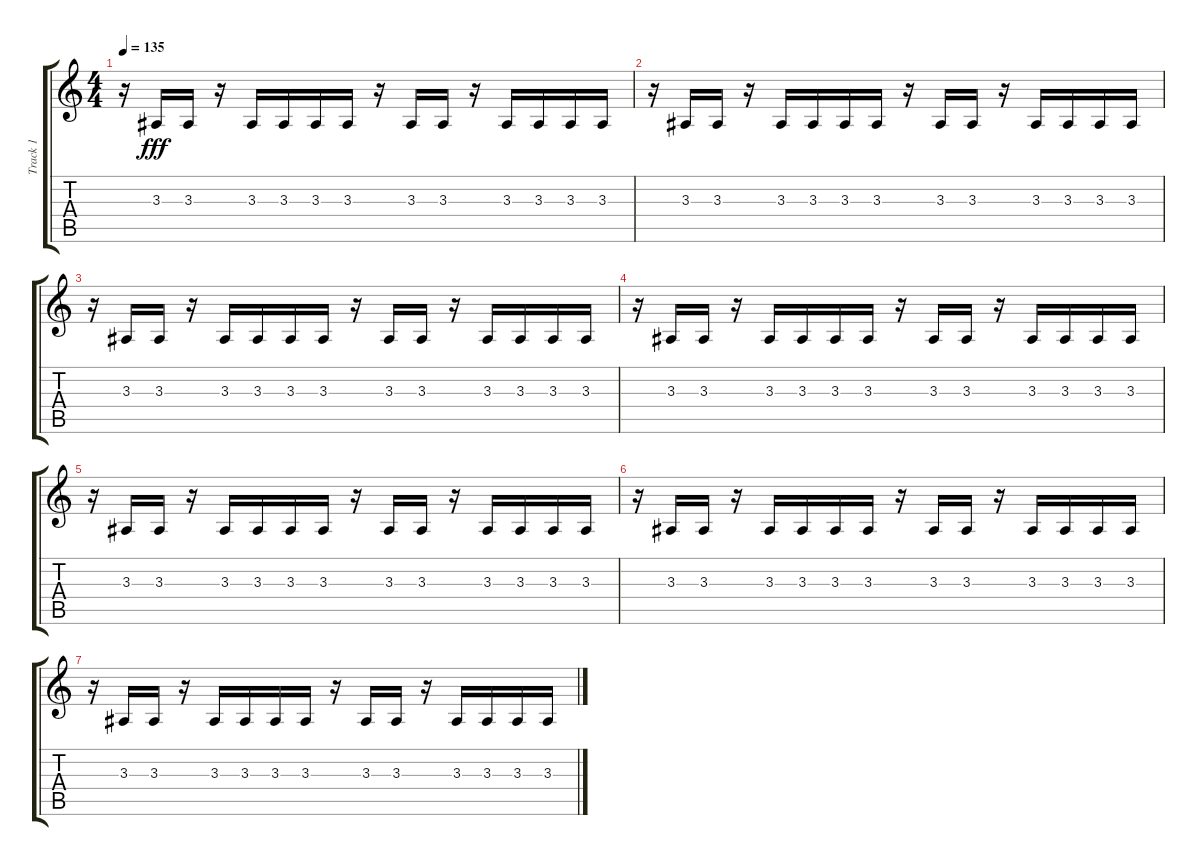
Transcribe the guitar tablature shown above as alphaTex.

\track ("Track 1" "Track 1") {instrument synthstrings1}
\staff {score tabs}
\tuning (E4 B3 G3 D3 A2 E2) {hide}
\ts (4 4)
\tempo 135
\clef g2
\ks c
r.16{dy fff} 3.3.16 3.3.16 r.16 3.3.16 3.3.16 3.3.16 3.3.16 r.16 3.3.16 3.3.16 r.16 3.3.16 3.3.16 3.3.16 3.3.16 |
r.16 3.3.16 3.3.16 r.16 3.3.16 3.3.16 3.3.16 3.3.16 r.16 3.3.16 3.3.16 r.16 3.3.16 3.3.16 3.3.16 3.3.16 |
r.16 3.3.16 3.3.16 r.16 3.3.16 3.3.16 3.3.16 3.3.16 r.16 3.3.16 3.3.16 r.16 3.3.16 3.3.16 3.3.16 3.3.16 |
r.16 3.3.16 3.3.16 r.16 3.3.16 3.3.16 3.3.16 3.3.16 r.16 3.3.16 3.3.16 r.16 3.3.16 3.3.16 3.3.16 3.3.16 |
r.16 3.3.16 3.3.16 r.16 3.3.16 3.3.16 3.3.16 3.3.16 r.16 3.3.16 3.3.16 r.16 3.3.16 3.3.16 3.3.16 3.3.16 |
r.16 3.3.16 3.3.16 r.16 3.3.16 3.3.16 3.3.16 3.3.16 r.16 3.3.16 3.3.16 r.16 3.3.16 3.3.16 3.3.16 3.3.16 |
r.16 3.3.16 3.3.16 r.16 3.3.16 3.3.16 3.3.16 3.3.16 r.16 3.3.16 3.3.16 r.16 3.3.16 3.3.16 3.3.16 3.3.16
